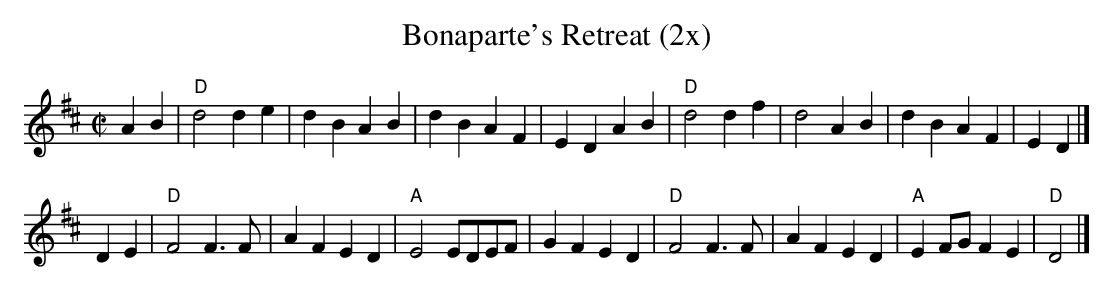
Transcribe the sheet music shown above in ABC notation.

X:1
T:Bonaparte's Retreat (2x)
M:C|
L:1/4
K:D
AB |\
"D"d2 de | dBAB | dBAF | EDAB |\
"D"d2 df | d2AB | dBAF | ED |]
DE |\
"D"F2 F>F | AFED | "A"E2 E/D/E/F/ | GFED |\
"D"F2 F>F | AFED | "A"EF/G/ FE | "D"D2 |]
